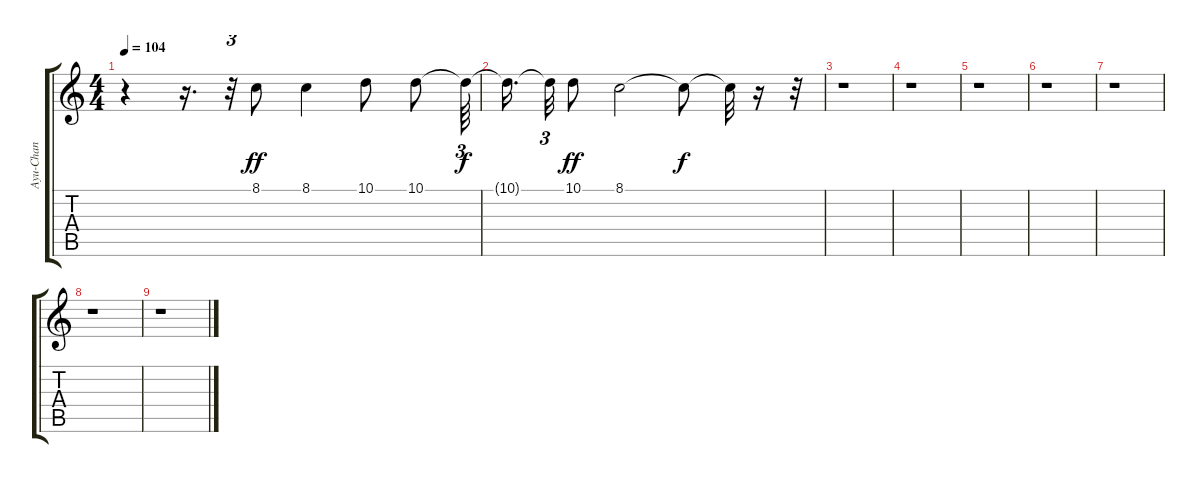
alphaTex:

\track ("Ayu-Chan" "Ayu-Chan") {instrument flute}
\staff {score tabs}
\tuning (E4 B3 G3 D3 A2 E2) {hide}
\ts (4 4)
\tempo 104
\clef g2
\ks c
r.4{dy f} r.16{d} r.32{tu (3 2)} 8.1.8{dy ff} 8.1.4 10.1.8 10.1.8 10.1{t}.64{tu (3 2) dy f} |
10.1{t}.16{d beam splitsecondary} 10.1{t}.32{tu (3 2)} 10.1.8{dy ff} 8.1.2 8.1{t}.8{dy f} 8.1{t}.32 r.16 r.32 |
r.1 |
r.1 |
r.1 |
r.1 |
r.1 |
r.1 |
r.1
